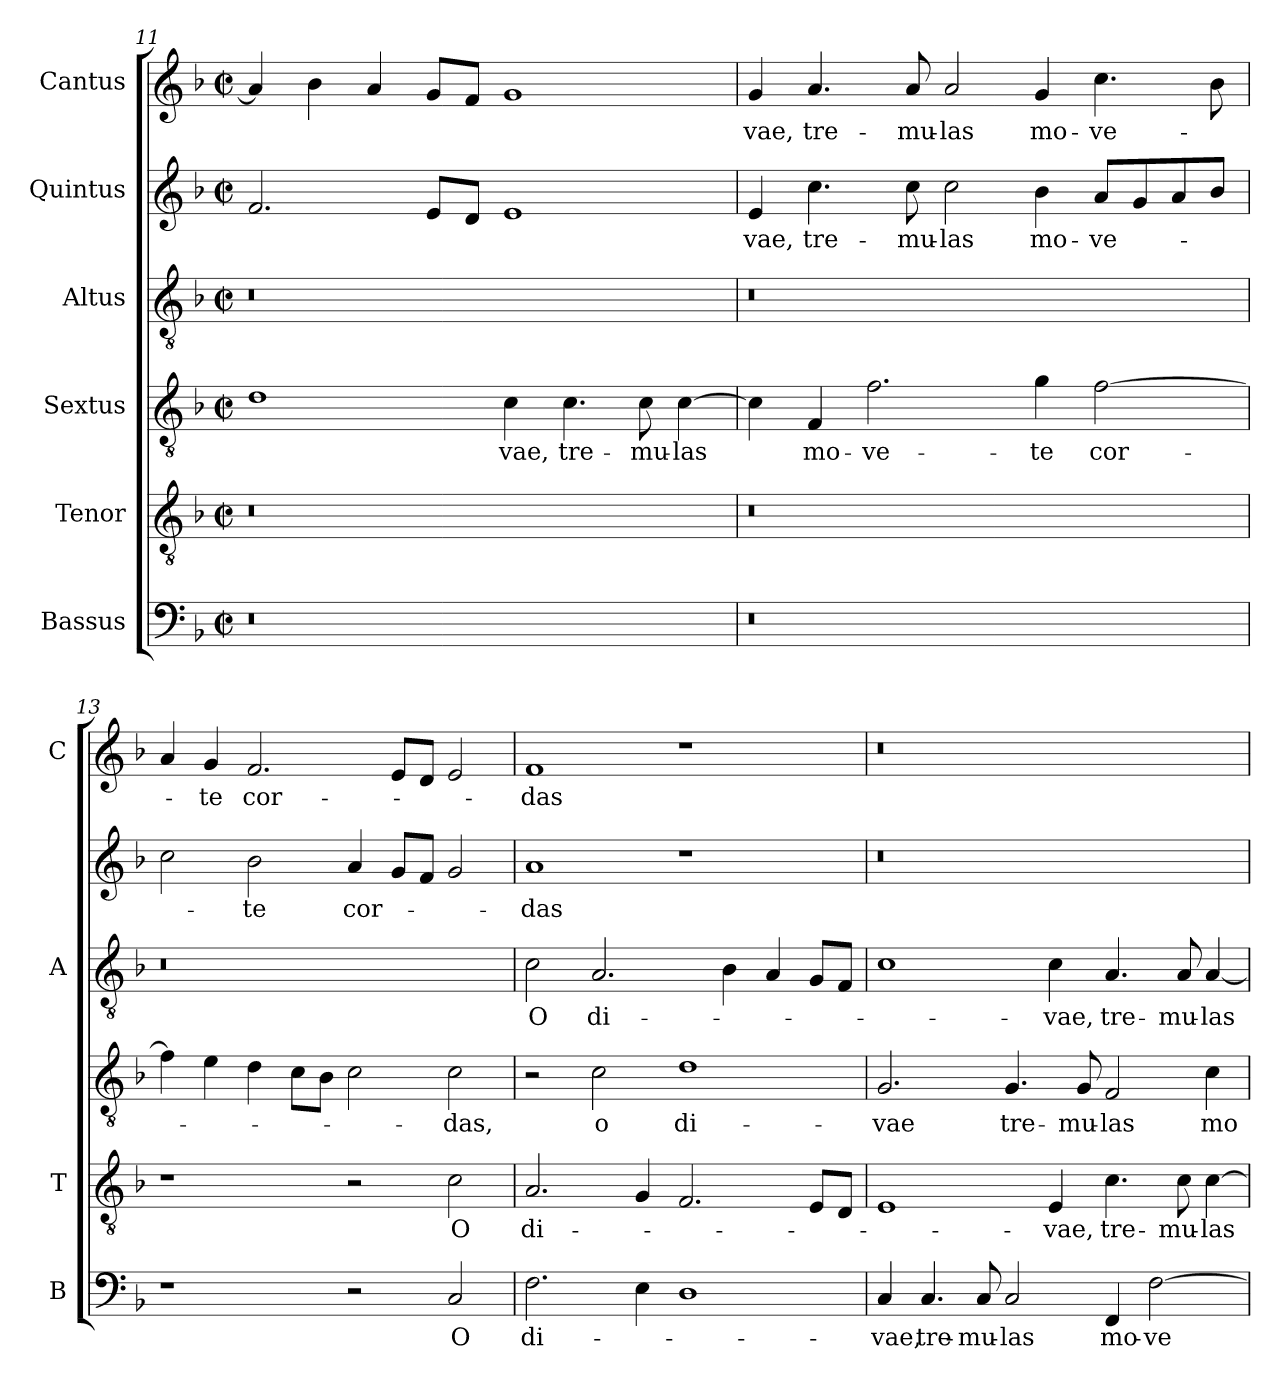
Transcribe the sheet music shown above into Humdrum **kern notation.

**kern	**text	**kern	**text	**kern	**text	**kern	**text	**kern	**text	**kern	**text
*part6	*part6	*part5	*part5	*part4	*part4	*part3	*part3	*part2	*part2	*part1	*part1
*staff6	*staff6	*staff5	*staff5	*staff4	*staff4	*staff3	*staff3	*staff2	*staff2	*staff1	*staff1
*I"Bassus	*	*I"Tenor	*	*I"Sextus	*	*I"Altus	*	*I"Quintus	*	*I"Cantus	*
*I'B	*	*I'T	*	*	*	*I'A	*	*	*	*I'C	*
*clefF4	*	*clefGv2	*	*clefGv2	*	*clefGv2	*	*clefG2	*	*clefG2	*
*k[b-]	*	*k[b-]	*	*k[b-]	*	*k[b-]	*	*k[b-]	*	*k[b-]	*
*F:	*	*F:	*	*F:	*	*F:	*	*F:	*	*F:	*
*M2/2	*	*M2/2	*	*M2/2	*	*M2/2	*	*M2/2	*	*M2/2	*
*met(c|)	*	*met(c|)	*	*met(c|)	*	*met(c|)	*	*met(c|)	*	*met(c|)	*
=11	=11	=11	=11	=11	=11	=11	=11	=11	=11	=11	=11
0r	.	0r	.	1d	.	0r	.	2.f/	.	4a/]	.
.	.	.	.	.	.	.	.	.	.	4b-\	.
.	.	.	.	.	.	.	.	.	.	4a/	.
.	.	.	.	.	.	.	.	8e/L	.	8g/L	.
.	.	.	.	.	.	.	.	8d/J	.	8f/J	.
.	.	.	.	4c\	-vae,	.	.	1e	.	1g	.
.	.	.	.	4.c\	tre-	.	.	.	.	.	.
.	.	.	.	8c\	-mu-	.	.	.	.	.	.
.	.	.	.	[4c\	-las	.	.	.	.	.	.
=12	=12	=12	=12	=12	=12	=12	=12	=12	=12	=12	=12
0r	.	0r	.	4c\]	.	0r	.	4e/	-vae,	4g/	-vae,
.	.	.	.	4F/	mo-	.	.	4.cc\	tre-	4.a/	tre-
.	.	.	.	2.f\	-ve-	.	.	.	.	.	.
.	.	.	.	.	.	.	.	8cc\	-mu-	8a/	-mu-
.	.	.	.	.	.	.	.	2cc\	-las	2a/	-las
.	.	.	.	4g\	-te	.	.	4b-\	mo-	4g/	mo-
.	.	.	.	[2f\	cor-	.	.	8a/L	-ve-	4.cc\	-ve-
.	.	.	.	.	.	.	.	8g/	.	.	.
.	.	.	.	.	.	.	.	8a/	.	.	.
.	.	.	.	.	.	.	.	8b-/J	.	8b-\	.
!!LO:PB:g=z
=13	=13	=13	=13	=13	=13	=13	=13	=13	=13	=13	=13
1r	.	1r	.	4f\]	.	0r	.	2cc\	.	4a/	.
.	.	.	.	4e\	.	.	.	.	.	4g/	-te
.	.	.	.	4d\	.	.	.	2b-\	-te	2.f/	cor-
.	.	.	.	8c\L	.	.	.	.	.	.	.
.	.	.	.	8B-\J	.	.	.	.	.	.	.
2r	.	2r	.	2c\	.	.	.	4a/	cor-	.	.
.	.	.	.	.	.	.	.	8g/L	.	8e/L	.
.	.	.	.	.	.	.	.	8f/J	.	8d/J	.
2C/	O	2c\	O	2c\	-das,	.	.	2g/	.	2e/	.
=14	=14	=14	=14	=14	=14	=14	=14	=14	=14	=14	=14
2.F\	di-	2.A/	di-	2r	.	2c\	O	1a	-das	1f	-das
.	.	.	.	2c\	o	2.A/	di-	.	.	.	.
4E\	.	4G/	.	.	.	.	.	.	.	.	.
1D	.	2.F/	.	1d	di-	.	.	1r	.	1r	.
.	.	.	.	.	.	4B-\	.	.	.	.	.
.	.	.	.	.	.	4A/	.	.	.	.	.
.	.	8E/L	.	.	.	8G/L	.	.	.	.	.
.	.	8D/J	.	.	.	8F/J	.	.	.	.	.
=15	=15	=15	=15	=15	=15	=15	=15	=15	=15	=15	=15
4C/	-vae,	1E	.	2.G/	-vae	1c	.	0r	.	0r	.
4.C/	tre-	.	.	.	.	.	.	.	.	.	.
8C/	-mu-	.	.	.	.	.	.	.	.	.	.
2C/	-las	.	.	4.G/	tre-	.	.	.	.	.	.
.	.	4E/	-vae,	.	.	4c\	-vae,	.	.	.	.
.	.	.	.	8G/	-mu-	.	.	.	.	.	.
4FF/	mo-	4.c\	tre-	2F/	-las	4.A/	tre-	.	.	.	.
[2F\	-ve-	.	.	.	.	.	.	.	.	.	.
.	.	8c\	-mu-	.	.	8A/	-mu-	.	.	.	.
.	.	[4c\	-las	4c\	mo-	[4A/	-las	.	.	.	.
=	=	=	=	=	=	=	=	=	=	=	=
*-	*-	*-	*-	*-	*-	*-	*-	*-	*-	*-	*-
